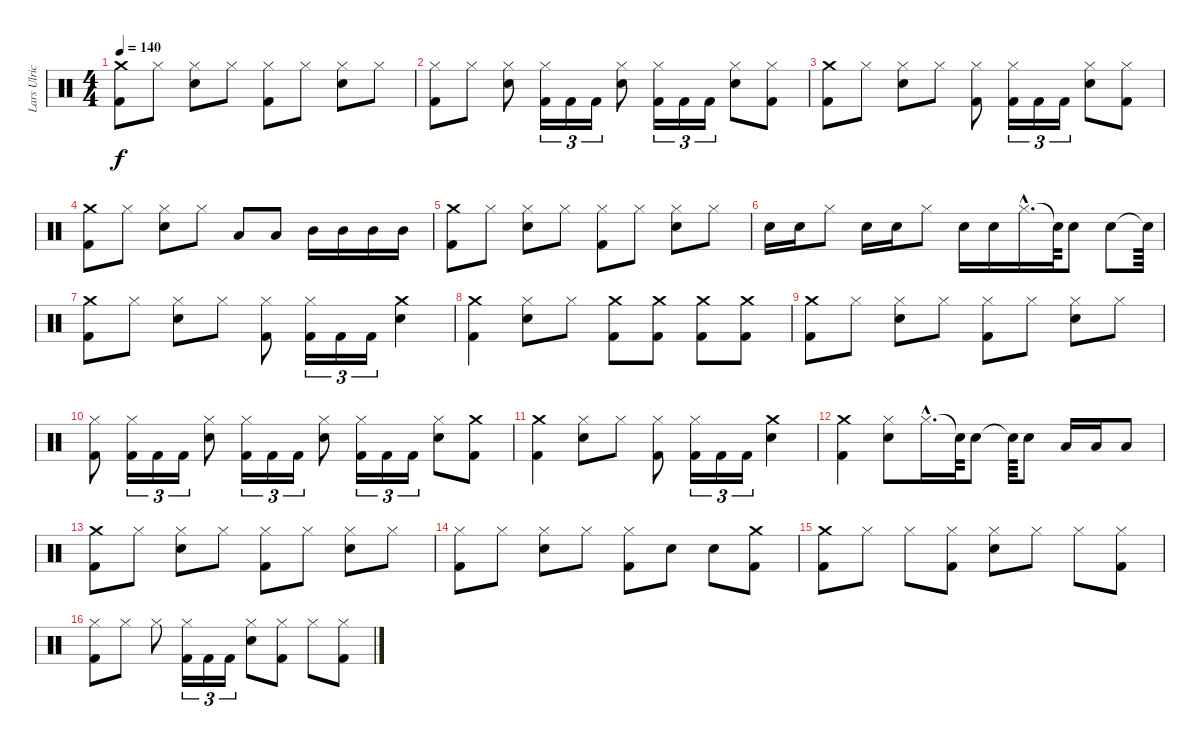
\track ("Lars Ulrich" "Lars Ulric") {instrument percussion}
\staff {score}
\articulation defaults
\ts (4 4)
\tempo 140
\clef neutral
\ks c
("Crash medium (hit)" "Kick (hit) 2").8{dy f} "Hi-Hat (closed)".8 ("Snare (hit) 2" "Hi-Hat (closed)").8 "Hi-Hat (closed)".8 ("Hi-Hat (closed)" "Kick (hit) 2").8 "Hi-Hat (closed)".8 ("Snare (hit) 2" "Hi-Hat (closed)").8 "Hi-Hat (closed)".8 |
("Kick (hit) 2" "Hi-Hat (closed)").8 "Hi-Hat (closed)".8 ("Snare (hit) 2" "Hi-Hat (closed)").8 ("Kick (hit) 2" "Hi-Hat (closed)").16{tu (3 2)} "Kick (hit) 2".16{tu (3 2)} "Kick (hit) 2".16{tu (3 2)} ("Snare (hit) 2" "Hi-Hat (closed)").8 ("Kick (hit) 2" "Hi-Hat (closed)").16{tu (3 2)} "Kick (hit) 2".16{tu (3 2)} "Kick (hit) 2".16{tu (3 2)} ("Snare (hit) 2" "Hi-Hat (closed)").8 ("Kick (hit) 2" "Hi-Hat (closed)").8 |
("Crash medium (hit)" "Kick (hit) 2").8 "Hi-Hat (closed)".8 ("Snare (hit) 2" "Hi-Hat (closed)").8 "Hi-Hat (closed)".8 ("Hi-Hat (closed)" "Kick (hit) 2").8 ("Hi-Hat (closed)" "Kick (hit) 2").16{tu (3 2)} "Kick (hit) 2".16{tu (3 2)} "Kick (hit) 2".16{tu (3 2)} ("Snare (hit) 2" "Hi-Hat (closed)").8 ("Hi-Hat (closed)" "Kick (hit) 2").8 |
("Kick (hit) 2" "Crash medium (hit)").8 "Hi-Hat (closed)".8 ("Snare (hit) 2" "Hi-Hat (closed)").8 "Hi-Hat (closed)".8 "Low Tom (hit)".8 "Low Tom (hit)".8 "Mid Tom (hit)".16 "Mid Tom (hit)".16 "Mid Tom (hit)".16 "Mid Tom (hit)".16 |
("Crash medium (hit)" "Kick (hit) 2").8 "Hi-Hat (closed)".8 ("Snare (hit) 2" "Hi-Hat (closed)").8 "Hi-Hat (closed)".8 ("Hi-Hat (closed)" "Kick (hit) 2").8 "Hi-Hat (closed)".8 ("Snare (hit) 2" "Hi-Hat (closed)").8 "Hi-Hat (closed)".8 |
"Snare (hit) 2".16 "Snare (hit) 2".16 "Hi-Hat (closed)".8 "Snare (hit) 2".16 "Snare (hit) 2".16 "Hi-Hat (closed)".8 "Snare (hit) 2".16 "Snare (hit) 2".16 "Hi-Hat (closed)"{hac}.16{d} "Snare (hit)"{t}.64 "Snare (hit) 2".8 "Snare (hit) 2".8 "Snare (hit)"{t}.64 |
("Crash medium (hit)" "Kick (hit) 2").8 "Hi-Hat (closed)".8 ("Snare (hit) 2" "Hi-Hat (closed)").8 "Hi-Hat (closed)".8 ("Hi-Hat (closed)" "Kick (hit) 2").8 ("Hi-Hat (closed)" "Kick (hit) 2").16{tu (3 2)} "Kick (hit) 2".16{tu (3 2)} "Kick (hit) 2".16{tu (3 2)} ("Snare (hit) 2" "Crash medium (hit)").4 |
("Kick (hit) 2" "Crash medium (hit)").4 ("Snare (hit) 2" "Hi-Hat (closed)").8 "Hi-Hat (closed)".8 ("Kick (hit) 2" "Crash medium (hit)").8 ("Kick (hit) 2" "Crash medium (hit)").8 ("Kick (hit) 2" "Crash medium (hit)").8 ("Kick (hit) 2" "Crash medium (hit)").8 |
("Crash medium (hit)" "Kick (hit) 2").8 "Hi-Hat (closed)".8 ("Snare (hit) 2" "Hi-Hat (closed)").8 "Hi-Hat (closed)".8 ("Hi-Hat (closed)" "Kick (hit) 2").8 "Hi-Hat (closed)".8 ("Snare (hit) 2" "Hi-Hat (closed)").8 "Hi-Hat (closed)".8 |
("Kick (hit) 2" "Hi-Hat (closed)").8 ("Kick (hit) 2" "Hi-Hat (closed)").16{tu (3 2)} "Kick (hit) 2".16{tu (3 2)} "Kick (hit) 2".16{tu (3 2)} ("Snare (hit) 2" "Hi-Hat (closed)").8 ("Kick (hit) 2" "Hi-Hat (closed)").16{tu (3 2)} "Kick (hit) 2".16{tu (3 2)} "Kick (hit) 2".16{tu (3 2)} ("Snare (hit) 2" "Hi-Hat (closed)").8 ("Kick (hit) 2" "Hi-Hat (closed)").16{tu (3 2)} "Kick (hit) 2".16{tu (3 2)} "Kick (hit) 2".16{tu (3 2)} ("Snare (hit) 2" "Hi-Hat (closed)").8 ("Crash medium (hit)" "Kick (hit) 2").8 |
("Kick (hit) 2" "Crash medium (hit)").4 ("Snare (hit) 2" "Hi-Hat (closed)").8 "Hi-Hat (closed)".8 ("Hi-Hat (closed)" "Kick (hit) 2").8 ("Hi-Hat (closed)" "Kick (hit) 2").16{tu (3 2)} "Kick (hit) 2".16{tu (3 2)} "Kick (hit) 2".16{tu (3 2)} ("Snare (hit) 2" "Crash medium (hit)").4 |
("Kick (hit) 2" "Crash medium (hit)").4 ("Hi-Hat (closed)" "Snare (hit) 2").8 "Hi-Hat (closed)"{hac}.16{d} "Snare (hit)"{t}.64 "Snare (hit) 2".8 "Snare (hit)"{t}.64 "Snare (hit) 2".8 "Low Tom (hit)".16 "Low Tom (hit)".16 "Low Tom (hit)".8 |
("Kick (hit) 2" "Crash medium (hit)").8 "Hi-Hat (closed)".8 ("Snare (hit) 2" "Hi-Hat (closed)").8 "Hi-Hat (closed)".8 ("Kick (hit) 2" "Hi-Hat (closed)").8 "Hi-Hat (closed)".8 ("Snare (hit) 2" "Hi-Hat (closed)").8 "Hi-Hat (closed)".8 |
("Hi-Hat (closed)" "Kick (hit) 2").8 "Hi-Hat (closed)".8 ("Snare (hit) 2" "Hi-Hat (closed)").8 "Hi-Hat (closed)".8 ("Hi-Hat (closed)" "Kick (hit) 2").8 "Snare (hit) 2".8 "Snare (hit) 2".8 ("Crash medium (hit)" "Kick (hit) 2").8 |
("Kick (hit) 2" "Crash medium (hit)").8 "Hi-Hat (closed)".8 "Hi-Hat (closed)".8 ("Kick (hit) 2" "Hi-Hat (closed)").8 ("Hi-Hat (closed)" "Snare (hit) 2").8 "Hi-Hat (closed)".8 "Hi-Hat (closed)".8 ("Kick (hit) 2" "Hi-Hat (closed)").8 |
("Hi-Hat (closed)" "Kick (hit) 2").8 "Hi-Hat (closed)".8 "Hi-Hat (closed)".8 ("Hi-Hat (closed)" "Kick (hit) 2").16{tu (3 2)} "Kick (hit) 2".16{tu (3 2)} "Kick (hit) 2".16{tu (3 2)} ("Snare (hit) 2" "Hi-Hat (closed)").8 ("Hi-Hat (closed)" "Kick (hit) 2").8 "Hi-Hat (closed)".8 ("Hi-Hat (closed)" "Kick (hit) 2").8
